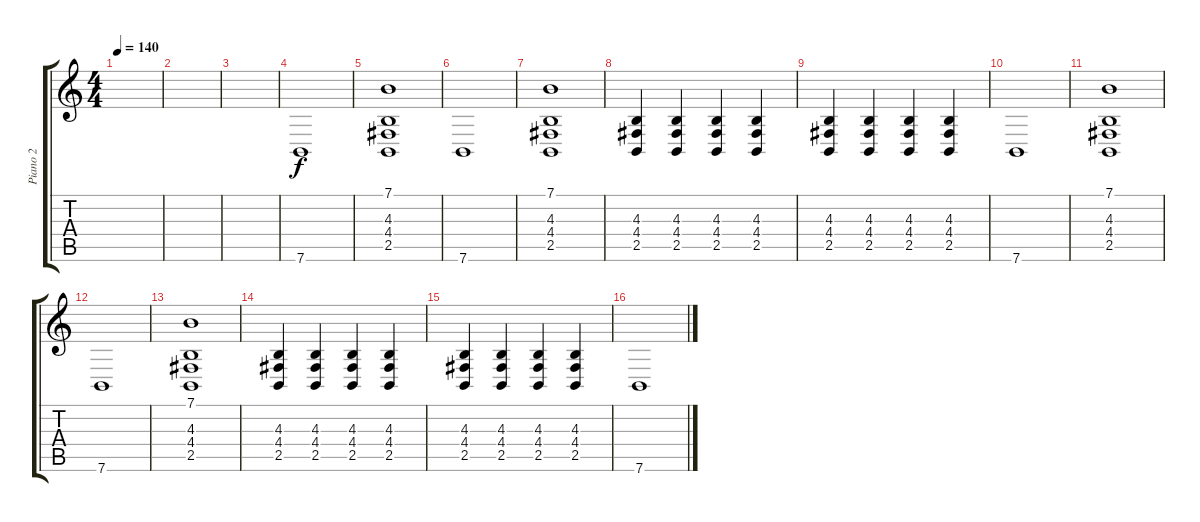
\track ("Piano 2" "Piano 2") {instrument brightacousticpiano}
\staff {score tabs}
\tuning (E4 B3 G3 D3 A2 E2) {hide}
\ts (4 4)
\tempo 140
\clef g2
\ks c
|
|
|
7.6.1 |
(7.1 4.3 4.4 2.5).1 |
7.6.1 |
(7.1 4.3 4.4 2.5).1 |
(4.3 4.4 2.5).4 (4.3 4.4 2.5).4 (4.3 4.4 2.5).4 (4.3 4.4 2.5).4 |
(4.3 4.4 2.5).4 (4.3 4.4 2.5).4 (4.3 4.4 2.5).4 (4.3 4.4 2.5).4 |
7.6.1 |
(7.1 4.3 4.4 2.5).1 |
7.6.1 |
(7.1 4.3 4.4 2.5).1 |
(4.3 4.4 2.5).4 (4.3 4.4 2.5).4 (4.3 4.4 2.5).4 (4.3 4.4 2.5).4 |
(4.3 4.4 2.5).4 (4.3 4.4 2.5).4 (4.3 4.4 2.5).4 (4.3 4.4 2.5).4 |
7.6.1
